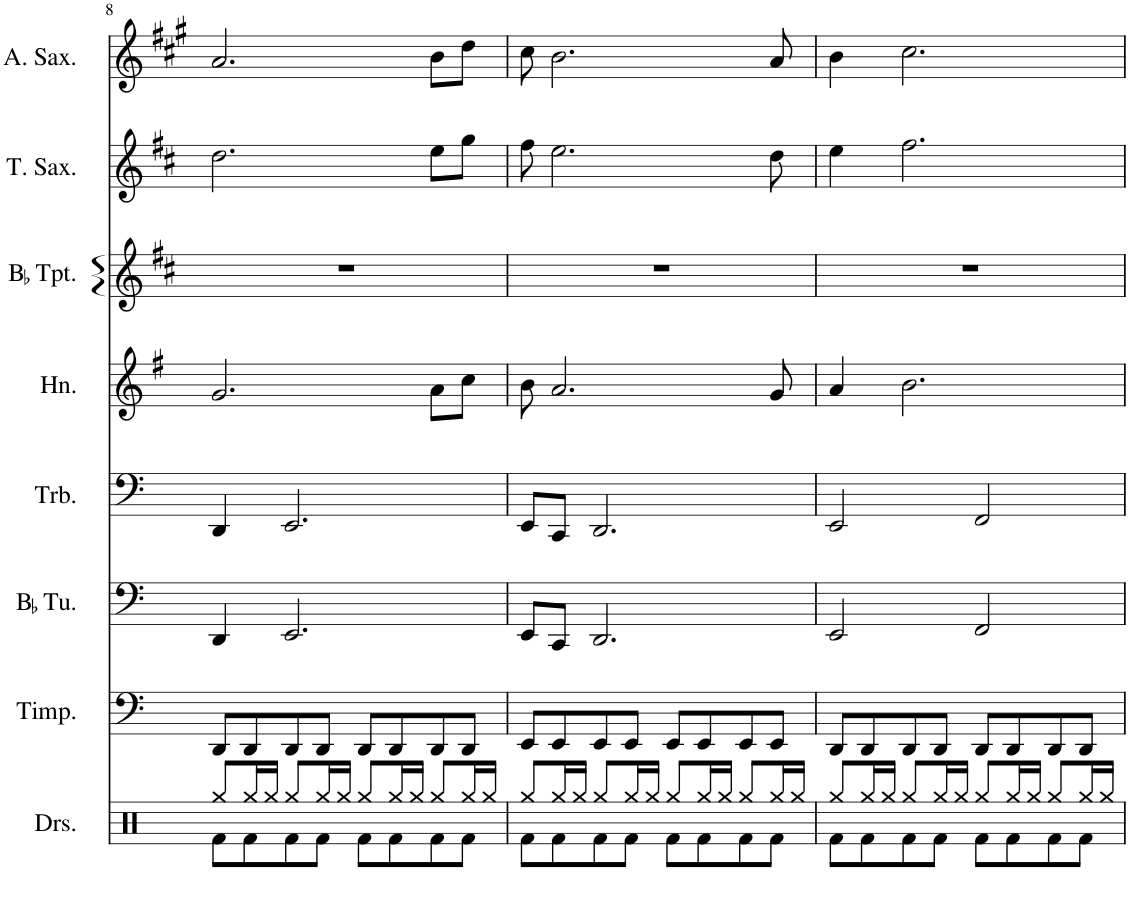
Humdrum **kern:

**kern	**kern	**kern	**kern	**kern	**kern	**kern	**kern
*part8	*part7	*part6	*part5	*part4	*part3	*part2	*part1
*staff8	*staff7	*staff6	*staff5	*staff4	*staff3	*staff2	*staff1
*I"Drumset	*I"Timpani	*I"BaccidentalFlat Tuba	*I"Trombone	*I"Horn	*I"BaccidentalFlat Trumpet	*I"Tenor Saxophone	*I"Alto Saxophone
*I'Drs.	*I'Timp.	*I'BaccidentalFlat Tu.	*I'Trb.	*I'Hn.	*I'BaccidentalFlat Tpt.	*I'T. Sax.	*I'A. Sax.
!!LO:PB:g=z
*clefX	*clefF4	*clefF4	*clefF4	*clefG2	*clefG2	*clefG2	*clefG2
*	*	*	*	*Trd4c7	*Trd1c2	*Trd8c14	*Trd5c9
*k[]	*k[]	*k[]	*k[]	*k[f#]	*k[f#c#]	*k[f#c#]	*k[f#c#g#]
*M4/4	*M4/4	*M4/4	*M4/4	*M4/4	*M4/4	*M4/4	*M4/4
=8	=8	=8	=8	=8	=8	=8	=8
*^	*	*	*	*	*	*	*
8Rgg/L	8Rf\L	8DD/L	4DD/	4DD/	2.g/	1r	2.dd\	2.a/
16Rgg/L	8Rf\	8DD/	.	.	.	.	.	.
16Rgg/JJ	.	.	.	.	.	.	.	.
8Rgg/L	8Rf\	8DD/	2.EE/	2.EE/	.	.	.	.
16Rgg/L	8Rf\J	8DD/J	.	.	.	.	.	.
16Rgg/JJ	.	.	.	.	.	.	.	.
8Rgg/L	8Rf\L	8DD/L	.	.	.	.	.	.
16Rgg/L	8Rf\	8DD/	.	.	.	.	.	.
16Rgg/JJ	.	.	.	.	.	.	.	.
8Rgg/L	8Rf\	8DD/	.	.	8a\L	.	8ee\L	8b\L
16Rgg/L	8Rf\J	8DD/J	.	.	8cc\J	.	8gg\J	8dd\J
16Rgg/JJ	.	.	.	.	.	.	.	.
=9	=9	=9	=9	=9	=9	=9	=9	=9
8Rgg/L	8Rf\L	8EE/L	8EE/L	8EE/L	8b\	1r	8ff#\	8cc#\
16Rgg/L	8Rf\	8EE/	8CC/J	8CC/J	2.a/	.	2.ee\	2.b\
16Rgg/JJ	.	.	.	.	.	.	.	.
8Rgg/L	8Rf\	8EE/	2.DD/	2.DD/	.	.	.	.
16Rgg/L	8Rf\J	8EE/J	.	.	.	.	.	.
16Rgg/JJ	.	.	.	.	.	.	.	.
8Rgg/L	8Rf\L	8EE/L	.	.	.	.	.	.
16Rgg/L	8Rf\	8EE/	.	.	.	.	.	.
16Rgg/JJ	.	.	.	.	.	.	.	.
8Rgg/L	8Rf\	8EE/	.	.	.	.	.	.
16Rgg/L	8Rf\J	8EE/J	.	.	8g/	.	8dd\	8a/
16Rgg/JJ	.	.	.	.	.	.	.	.
=10	=10	=10	=10	=10	=10	=10	=10	=10
8Rgg/L	8Rf\L	8DD/L	2EE/	2EE/	4a/	1r	4ee\	4b\
16Rgg/L	8Rf\	8DD/	.	.	.	.	.	.
16Rgg/JJ	.	.	.	.	.	.	.	.
8Rgg/L	8Rf\	8DD/	.	.	2.b\	.	2.ff#\	2.cc#\
16Rgg/L	8Rf\J	8DD/J	.	.	.	.	.	.
16Rgg/JJ	.	.	.	.	.	.	.	.
8Rgg/L	8Rf\L	8DD/L	2FF/	2FF/	.	.	.	.
16Rgg/L	8Rf\	8DD/	.	.	.	.	.	.
16Rgg/JJ	.	.	.	.	.	.	.	.
8Rgg/L	8Rf\	8DD/	.	.	.	.	.	.
16Rgg/L	8Rf\J	8DD/J	.	.	.	.	.	.
16Rgg/JJ	.	.	.	.	.	.	.	.
*v	*v	*	*	*	*	*	*	*
=	=	=	=	=	=	=	=
*-	*-	*-	*-	*-	*-	*-	*-
